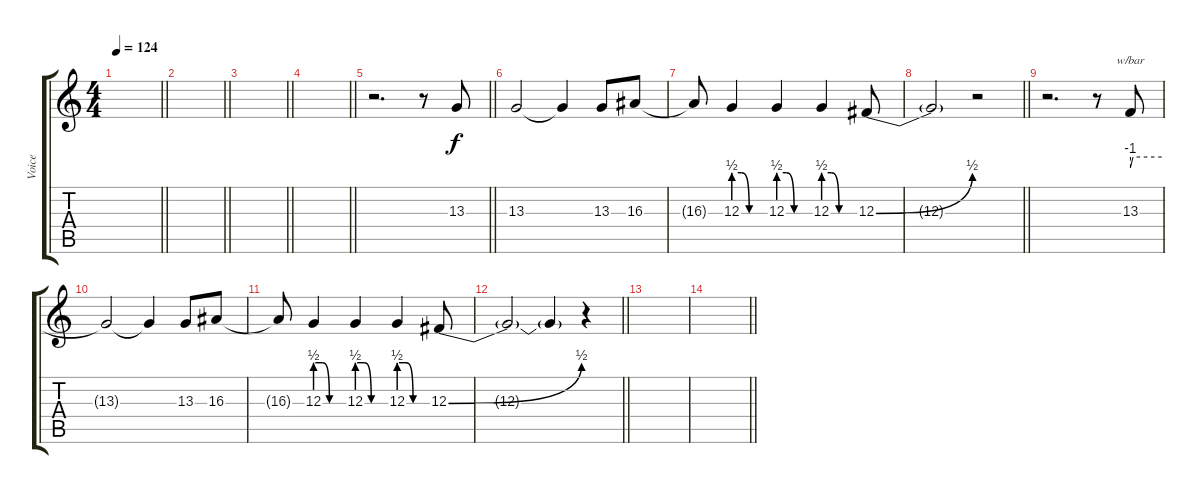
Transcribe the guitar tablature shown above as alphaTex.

\track ("Voice" "Voice") {mute instrument lead6voice}
\staff {score tabs}
\tuning (Eb4 Bb3 Gb3 Db3 Ab2 Eb2) {hide}
\ts (4 4)
\tempo 124
\clef g2
\barLineRight lightlight
\ks c
|
\barLineRight lightlight
|
\barLineRight lightlight
|
\barLineRight lightlight
|
\barLineRight lightlight
r.2{d} r.8 13.3.8 |
13.3.2 13.3{t}.4 13.3.8 16.3.8 |
16.3{t}.8 12.3{be (custom 0 2 15 2 30 0 60 0)}.4 12.3{be (custom 0 2 15 2 30 0 60 0)}.4 12.3{be (custom 0 2 15 2 30 0 60 0)}.4 12.3{be (bend 0 0 60 2)}.8 |
\barLineRight lightlight
12.3{t}.2 r.2 |
r.2{d} r.8 13.3.8{tbe (custom default 0 -4 5 0 60 0)} |
13.3{t}.2 13.3{t}.4 13.3.8 16.3.8 |
16.3{t}.8 12.3{be (custom 0 2 15 2 30 0 60 0)}.4 12.3{be (custom 0 2 15 2 30 0 60 0)}.4 12.3{be (custom 0 2 15 2 30 0 60 0)}.4 12.3{be (bend 0 0 60 2)}.8 |
\barLineRight lightlight
12.3{t}.2 12.3{t}.4 r.4 |
|
\barLineRight lightlight
